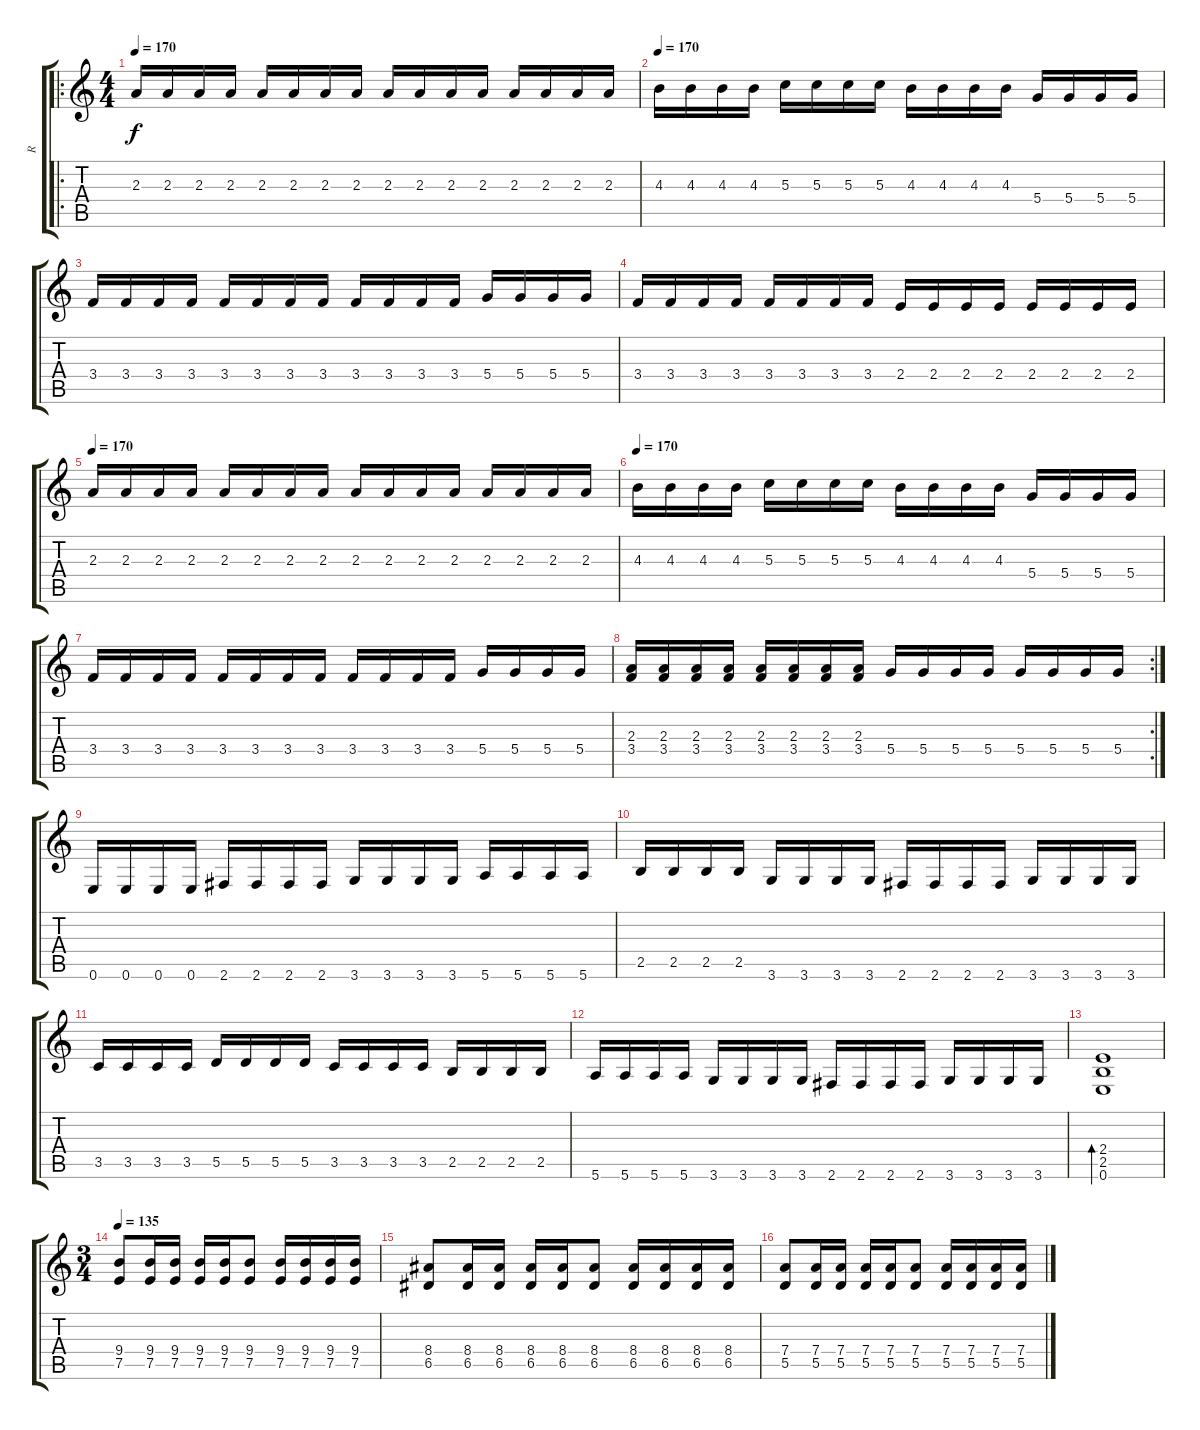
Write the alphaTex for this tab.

\track ("R" "R") {instrument distortionguitar}
\staff {score tabs}
\tuning (E4 B3 G3 D3 A2 E2) {hide}
\ro
\ts (4 4)
\tempo 170
\clef g2
\ks c
2.3.16{dy f} 2.3.16 2.3.16 2.3.16 2.3.16 2.3.16 2.3.16 2.3.16 2.3.16 2.3.16 2.3.16 2.3.16 2.3.16 2.3.16 2.3.16 2.3.16 |
\tempo 170
4.3.16 4.3.16 4.3.16 4.3.16 5.3.16 5.3.16 5.3.16 5.3.16 4.3.16 4.3.16 4.3.16 4.3.16 5.4.16 5.4.16 5.4.16 5.4.16 |
3.4.16 3.4.16 3.4.16 3.4.16 3.4.16 3.4.16 3.4.16 3.4.16 3.4.16 3.4.16 3.4.16 3.4.16 5.4.16 5.4.16 5.4.16 5.4.16 |
3.4.16 3.4.16 3.4.16 3.4.16 3.4.16 3.4.16 3.4.16 3.4.16 2.4.16 2.4.16 2.4.16 2.4.16 2.4.16 2.4.16 2.4.16 2.4.16 |
\tempo 170
2.3.16 2.3.16 2.3.16 2.3.16 2.3.16 2.3.16 2.3.16 2.3.16 2.3.16 2.3.16 2.3.16 2.3.16 2.3.16 2.3.16 2.3.16 2.3.16 |
\tempo 170
4.3.16 4.3.16 4.3.16 4.3.16 5.3.16 5.3.16 5.3.16 5.3.16 4.3.16 4.3.16 4.3.16 4.3.16 5.4.16 5.4.16 5.4.16 5.4.16 |
3.4.16 3.4.16 3.4.16 3.4.16 3.4.16 3.4.16 3.4.16 3.4.16 3.4.16 3.4.16 3.4.16 3.4.16 5.4.16 5.4.16 5.4.16 5.4.16 |
\rc 2
(2.3 3.4).16 (2.3 3.4).16 (2.3 3.4).16 (2.3 3.4).16 (2.3 3.4).16 (2.3 3.4).16 (2.3 3.4).16 (2.3 3.4).16 5.4.16 5.4.16 5.4.16 5.4.16 5.4.16 5.4.16 5.4.16 5.4.16 |
0.6.16 0.6.16 0.6.16 0.6.16 2.6.16 2.6.16 2.6.16 2.6.16 3.6.16 3.6.16 3.6.16 3.6.16 5.6.16 5.6.16 5.6.16 5.6.16 |
2.5.16 2.5.16 2.5.16 2.5.16 3.6.16 3.6.16 3.6.16 3.6.16 2.6.16 2.6.16 2.6.16 2.6.16 3.6.16 3.6.16 3.6.16 3.6.16 |
3.5.16 3.5.16 3.5.16 3.5.16 5.5.16 5.5.16 5.5.16 5.5.16 3.5.16 3.5.16 3.5.16 3.5.16 2.5.16 2.5.16 2.5.16 2.5.16 |
5.6.16 5.6.16 5.6.16 5.6.16 3.6.16 3.6.16 3.6.16 3.6.16 2.6.16 2.6.16 2.6.16 2.6.16 3.6.16 3.6.16 3.6.16 3.6.16 |
(2.4 2.5 0.6).1{bd 480} |
\ts (3 4)
\tempo 140
\tempo 135
(9.4 7.5).8 (9.4 7.5).16 (9.4 7.5).16 (9.4 7.5).16 (9.4 7.5).16 (9.4 7.5).8 (9.4 7.5).16 (9.4 7.5).16 (9.4 7.5).16 (9.4 7.5).16 |
(8.4 6.5).8 (8.4 6.5).16 (8.4 6.5).16 (8.4 6.5).16 (8.4 6.5).16 (8.4 6.5).8 (8.4 6.5).16 (8.4 6.5).16 (8.4 6.5).16 (8.4 6.5).16 |
(7.4 5.5).8 (7.4 5.5).16 (7.4 5.5).16 (7.4 5.5).16 (7.4 5.5).16 (7.4 5.5).8 (7.4 5.5).16 (7.4 5.5).16 (7.4 5.5).16 (7.4 5.5).16
